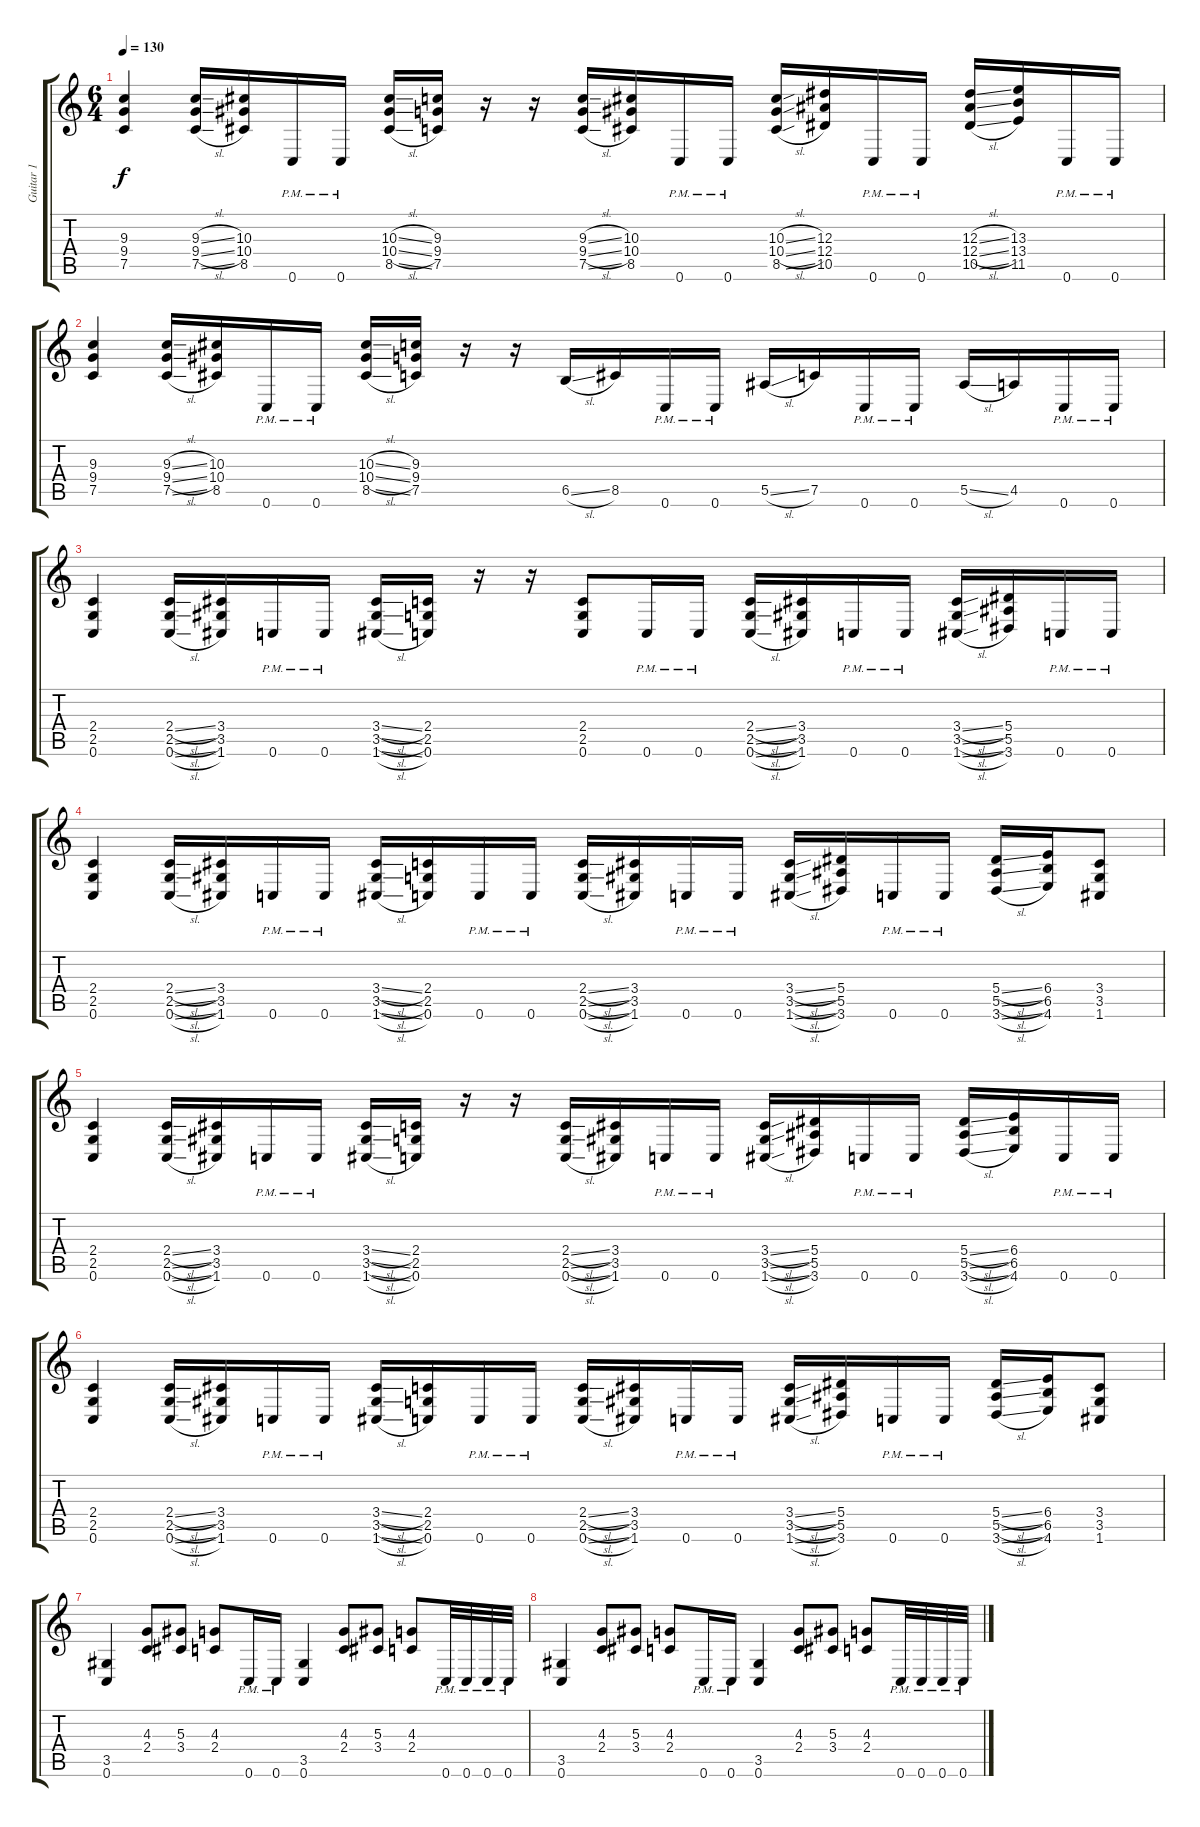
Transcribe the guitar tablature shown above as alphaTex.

\track ("Guitar 1" "Guitar 1") {instrument distortionguitar}
\staff {score tabs}
\tuning (C4 G3 Eb3 Bb2 F2 C2) {hide}
\ts (6 4)
\tempo 130
\clef g2
\ks c
(9.3 9.4 7.5).4{dy f} (9.3{sl} 9.4{sl} 7.5{sl}).16 (10.3 10.4 8.5).16 0.6{pm}.16 0.6{pm}.16 (10.3{sl} 10.4{sl} 8.5{sl}).16 (9.3 9.4 7.5).16 r.16 r.16 (9.3{sl} 9.4{sl} 7.5{sl}).16 (10.3 10.4 8.5).16 0.6{pm}.16 0.6{pm}.16 (10.3{sl} 10.4{sl} 8.5{sl}).16 (12.3 12.4 10.5).16 0.6{pm}.16 0.6{pm}.16 (12.3{sl} 12.4{sl} 10.5{sl}).16 (13.3 13.4 11.5).16 0.6{pm}.16 0.6{pm}.16 |
(9.3 9.4 7.5).4 (9.3{sl} 9.4{sl} 7.5{sl}).16 (10.3 10.4 8.5).16 0.6{pm}.16 0.6{pm}.16 (10.3{sl} 10.4{sl} 8.5{sl}).16 (9.3 9.4 7.5).16 r.16 r.16 6.5{sl}.16 8.5.16 0.6{pm}.16 0.6{pm}.16 5.5{sl}.16 7.5.16 0.6{pm}.16 0.6{pm}.16 5.5{sl}.16 4.5.16 0.6{pm}.16 0.6{pm}.16 |
(2.4 2.5 0.6).4 (2.4{sl} 2.5{sl} 0.6{sl}).16 (3.4 3.5 1.6).16 0.6{pm}.16 0.6{pm}.16 (3.4{sl} 3.5{sl} 1.6{sl}).16 (2.4 2.5 0.6).16 r.16 r.16 (2.4 2.5 0.6).8 0.6{pm}.16 0.6{pm}.16 (2.4{sl} 2.5{sl} 0.6{sl}).16 (3.4 3.5 1.6).16 0.6{pm}.16 0.6{pm}.16 (3.4{sl} 3.5{sl} 1.6{sl}).16 (5.4 5.5 3.6).16 0.6{pm}.16 0.6{pm}.16 |
(2.4 2.5 0.6).4 (2.4{sl} 2.5{sl} 0.6{sl}).16 (3.4 3.5 1.6).16 0.6{pm}.16 0.6{pm}.16 (3.4{sl} 3.5{sl} 1.6{sl}).16 (2.4 2.5 0.6).16 0.6{pm}.16 0.6{pm}.16 (2.4{sl} 2.5{sl} 0.6{sl}).16 (3.4 3.5 1.6).16 0.6{pm}.16 0.6{pm}.16 (3.4{sl} 3.5{sl} 1.6{sl}).16 (5.4 5.5 3.6).16 0.6{pm}.16 0.6{pm}.16 (5.4{sl} 5.5{sl} 3.6{sl}).16 (6.4 6.5 4.6).16 (3.4 3.5 1.6).8 |
(2.4 2.5 0.6).4 (2.4{sl} 2.5{sl} 0.6{sl}).16 (3.4 3.5 1.6).16 0.6{pm}.16 0.6{pm}.16 (3.4{sl} 3.5{sl} 1.6{sl}).16 (2.4 2.5 0.6).16 r.16 r.16 (2.4{sl} 2.5{sl} 0.6{sl}).16 (3.4 3.5 1.6).16 0.6{pm}.16 0.6{pm}.16 (3.4{sl} 3.5{sl} 1.6{sl}).16 (5.4 5.5 3.6).16 0.6{pm}.16 0.6{pm}.16 (5.4{sl} 5.5{sl} 3.6{sl}).16 (6.4 6.5 4.6).16 0.6{pm}.16 0.6{pm}.16 |
(2.4 2.5 0.6).4 (2.4{sl} 2.5{sl} 0.6{sl}).16 (3.4 3.5 1.6).16 0.6{pm}.16 0.6{pm}.16 (3.4{sl} 3.5{sl} 1.6{sl}).16 (2.4 2.5 0.6).16 0.6{pm}.16 0.6{pm}.16 (2.4{sl} 2.5{sl} 0.6{sl}).16 (3.4 3.5 1.6).16 0.6{pm}.16 0.6{pm}.16 (3.4{sl} 3.5{sl} 1.6{sl}).16 (5.4 5.5 3.6).16 0.6{pm}.16 0.6{pm}.16 (5.4{sl} 5.5{sl} 3.6{sl}).16 (6.4 6.5 4.6).16 (3.4 3.5 1.6).8 |
(3.5 0.6).4 (4.3 2.4).8 (5.3 3.4).8 (4.3 2.4).8 0.6{pm}.16 0.6{pm}.16 (3.5 0.6).4 (4.3 2.4).8 (5.3 3.4).8 (4.3 2.4).8 0.6{pm}.32 0.6{pm}.32 0.6{pm}.32 0.6{pm}.32 |
(3.5 0.6).4 (4.3 2.4).8 (5.3 3.4).8 (4.3 2.4).8 0.6{pm}.16 0.6{pm}.16 (3.5 0.6).4 (4.3 2.4).8 (5.3 3.4).8 (4.3 2.4).8 0.6{pm}.32 0.6{pm}.32 0.6{pm}.32 0.6{pm}.32
